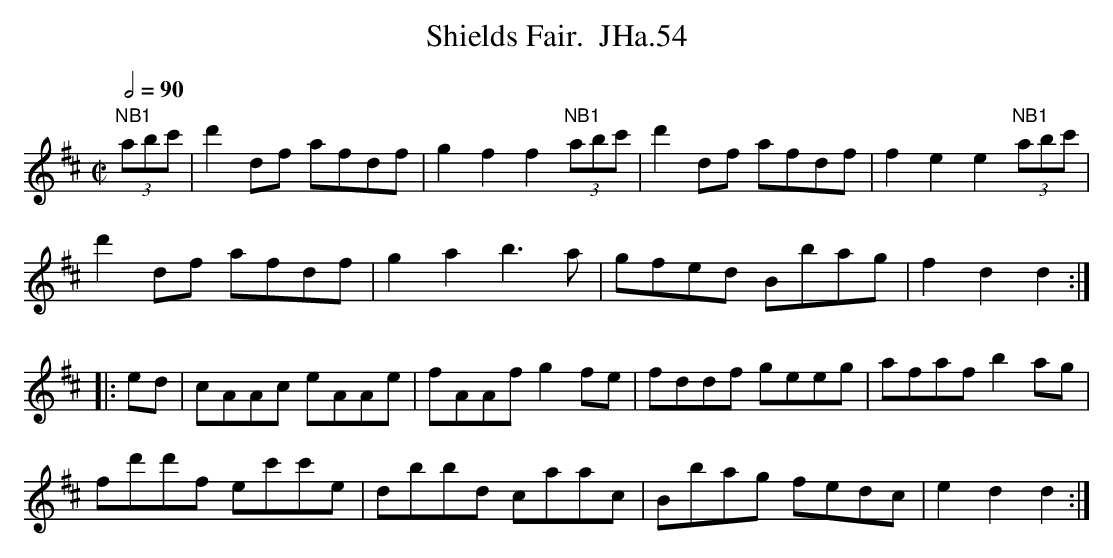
X:1
T:Shields Fair.  JHa.54
M:C|
L:1/8
Q:1/2=90
K:D
"NB1"(3abc'|d'2 df afdf|g2f2f2 "NB1"(3abc'|d'2 df afdf|f2e2e2 "NB1"(3abc'|
d'2 df afdf|g2 a2 b3a|gfed Bbag|f2d2d2:|
|:ed|cAAc eAAe|fAAf g2fe|fddf geeg|afaf b2 ag|
fd'd'f ec'c'e|dbbd caac|Bbag fedc|e2d2d2:|
